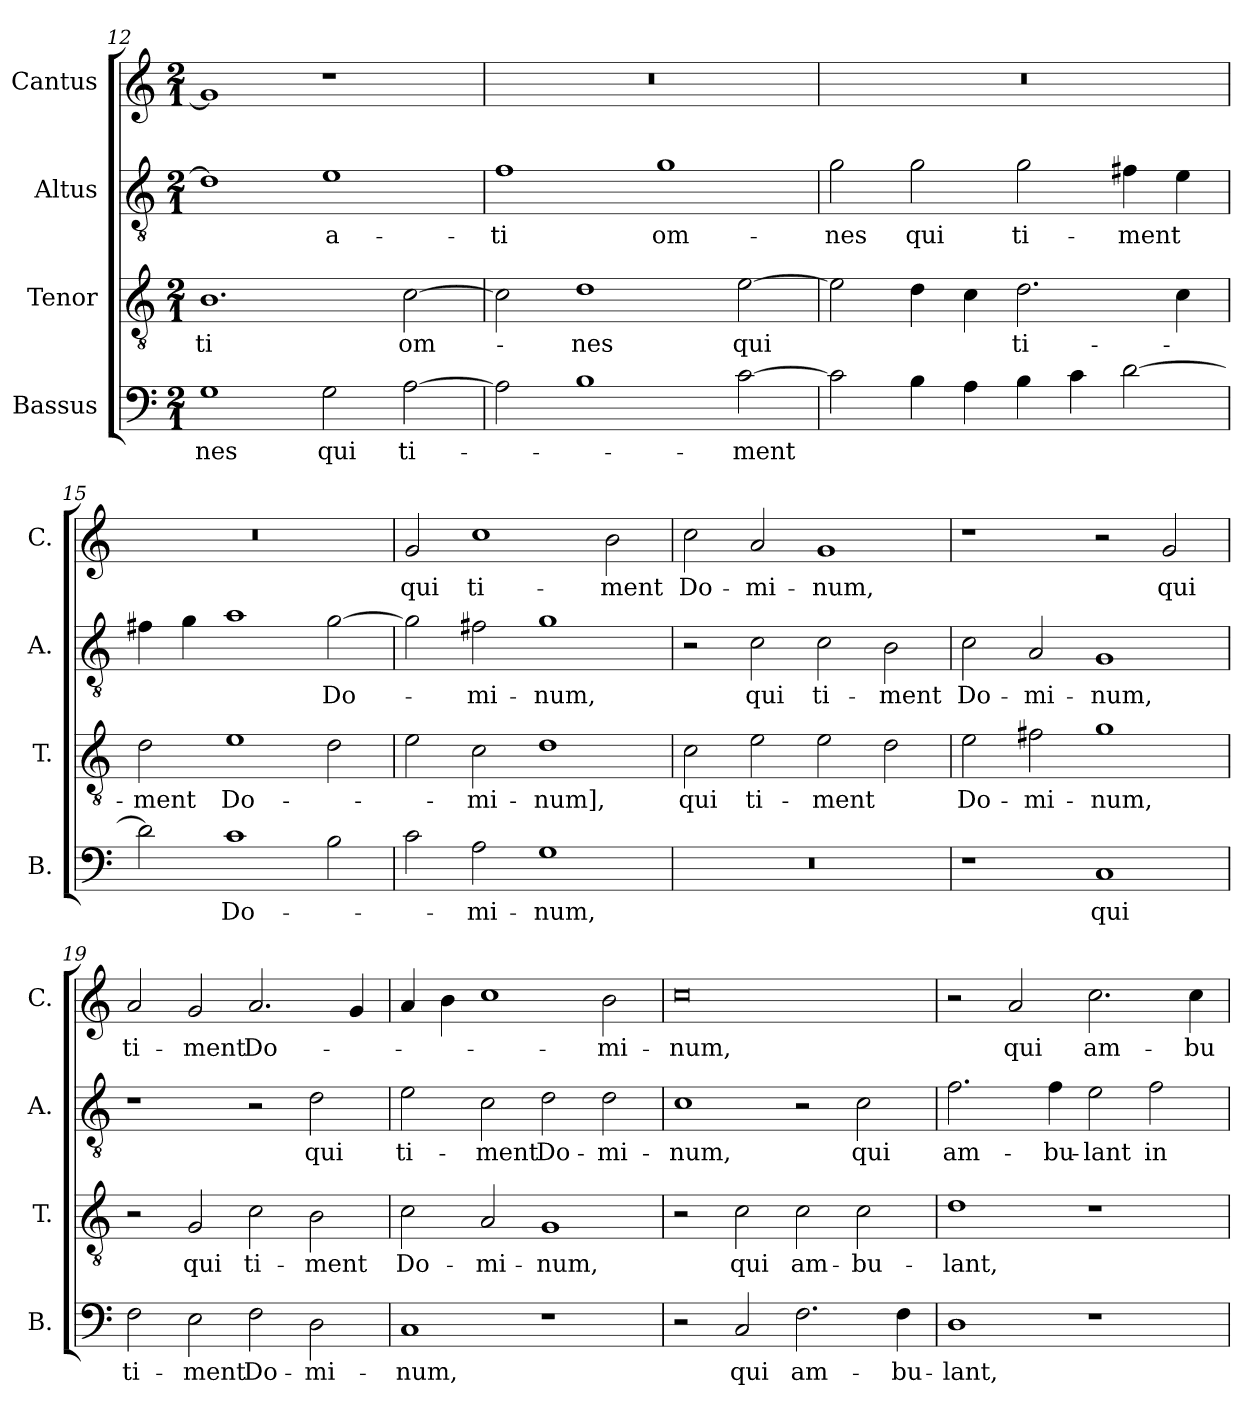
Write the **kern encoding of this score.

**kern	**text	**kern	**text	**kern	**text	**kern	**text
*part4	*part4	*part3	*part3	*part2	*part2	*part1	*part1
*staff4	*staff4	*staff3	*staff3	*staff2	*staff2	*staff1	*staff1
*I"Bassus	*	*I"Tenor	*	*I"Altus	*	*I"Cantus	*
*I'B.	*	*I'T.	*	*I'A.	*	*I'C.	*
!!LO:LB:g=z
*clefF4	*	*clefGv2	*	*clefGv2	*	*clefG2	*
*k[]	*	*k[]	*	*k[]	*	*k[]	*
*M2/1	*	*M2/1	*	*M2/1	*	*M2/1	*
=12	=12	=12	=12	=12	=12	=12	=12
!	!LO:LY:b	!	!LO:LY:b	!	!	!	!
1G	-nes	1.B	-ti	1d]	.	1g]	.
!	!LO:LY:b	!	!	!	!LO:LY:b	!	!
2G\	qui	.	.	1e	-a-	1r	.
!	!LO:LY:b	!	!LO:LY:b	!	!	!	!
[2A\	ti-	[2c\	om-	.	.	.	.
=13	=13	=13	=13	=13	=13	=13	=13
!	!	!	!	!	!LO:LY:b	!	!
2A\]	.	2c\]	.	1f	-ti	0r	.
!	!	!	!LO:LY:b	!	!	!	!
1B	.	1d	-nes	.	.	.	.
!	!	!	!	!	!LO:LY:b	!	!
.	.	.	.	1g	om-	.	.
!	!LO:LY:b	!	!LO:LY:b	!	!	!	!
[2c\	-ment	[2e\	qui	.	.	.	.
=14	=14	=14	=14	=14	=14	=14	=14
!	!	!	!	!	!LO:LY:b	!	!
2c\]	.	2e\]	.	2g\	-nes	0r	.
!	!	!	!	!	!LO:LY:b	!	!
4B\	.	4d\	.	2g\	qui	.	.
4A\	.	4c\	.	.	.	.	.
!	!	!	!LO:LY:b	!	!LO:LY:b	!	!
4B\	.	2.d\	ti-	2g\	ti-	.	.
4c\	.	.	.	.	.	.	.
!	!	!	!	!	!LO:LY:b	!	!
[2d\	.	.	.	4f#X\	-ment	.	.
.	.	4c\	.	4e\	.	.	.
=15	=15	=15	=15	=15	=15	=15	=15
!	!	!	!LO:LY:b	!	!	!	!
2d\]	.	2d\	-ment	4f#X\	.	0r	.
.	.	.	.	4g\	.	.	.
!	!LO:LY:b	!	!LO:LY:b	!	!	!	!
1c	Do-	1e	Do-	1a	.	.	.
!	!	!	!	!	!LO:LY:b	!	!
2B\	.	2d\	.	[2g\	Do-	.	.
=16	=16	=16	=16	=16	=16	=16	=16
!	!	!	!	!	!	!	!LO:LY:b
2c\	.	2e\	.	2g\]	.	2g/	qui
!	!LO:LY:b	!	!LO:LY:b	!	!LO:LY:b	!	!LO:LY:b
2A\	-mi-	2c\	-mi-	2f#X\	-mi-	1cc	ti-
!	!LO:LY:b	!	!LO:LY:b	!	!LO:LY:b	!	!
1G	-num,	1d	-num],	1g	-num,	.	.
!	!	!	!	!	!	!	!LO:LY:b
.	.	.	.	.	.	2b\	-ment
!!LO:PB:g=z
=17	=17	=17	=17	=17	=17	=17	=17
!	!	!	!LO:LY:b	!	!	!	!LO:LY:b
0r	.	2c\	qui	2r	.	2cc\	Do-
!	!	!	!LO:LY:b	!	!LO:LY:b	!	!LO:LY:b
.	.	2e\	ti-	2c\	qui	2a/	-mi-
!	!	!	!LO:LY:b	!	!LO:LY:b	!	!LO:LY:b
.	.	2e\	-ment	2c\	ti-	1g	-num,
!	!	!	!	!	!LO:LY:b	!	!
.	.	2d\	.	2B\	-ment	.	.
=18	=18	=18	=18	=18	=18	=18	=18
!	!	!	!LO:LY:b	!	!LO:LY:b	!	!
1r	.	2e\	Do-	2c\	Do-	1r	.
!	!	!	!LO:LY:b	!	!LO:LY:b	!	!
.	.	2f#X\	-mi-	2A/	-mi-	.	.
!	!LO:LY:b	!	!LO:LY:b	!	!LO:LY:b	!	!
1C	qui	1g	-num,	1G	-num,	2r	.
!	!	!	!	!	!	!	!LO:LY:b
.	.	.	.	.	.	2g/	qui
=19	=19	=19	=19	=19	=19	=19	=19
!	!LO:LY:b	!	!	!	!	!	!LO:LY:b
2F\	ti-	2r	.	1r	.	2a/	ti-
!	!LO:LY:b	!	!LO:LY:b	!	!	!	!LO:LY:b
2E\	-ment	2G/	qui	.	.	2g/	-ment
!	!LO:LY:b	!	!LO:LY:b	!	!	!	!LO:LY:b
2F\	Do-	2c\	ti-	2r	.	2.a/	Do-
!	!LO:LY:b	!	!LO:LY:b	!	!LO:LY:b	!	!
2D\	-mi-	2B\	-ment	2d\	qui	.	.
.	.	.	.	.	.	4g/	.
=20	=20	=20	=20	=20	=20	=20	=20
!	!LO:LY:b	!	!LO:LY:b	!	!LO:LY:b	!	!
1C	-num,	2c\	Do-	2e\	ti-	4a/	.
.	.	.	.	.	.	4b\	.
!	!	!	!LO:LY:b	!	!LO:LY:b	!	!
.	.	2A/	-mi-	2c\	-ment	1cc	.
!	!	!	!LO:LY:b	!	!LO:LY:b	!	!
1r	.	1G	-num,	2d\	Do-	.	.
!	!	!	!	!	!LO:LY:b	!	!LO:LY:b
.	.	.	.	2d\	-mi-	2b\	-mi-
=21	=21	=21	=21	=21	=21	=21	=21
!	!	!	!	!	!LO:LY:b	!	!LO:LY:b
2r	.	2r	.	1c	-num,	0cc	-num,
!	!LO:LY:b	!	!LO:LY:b	!	!	!	!
2C/	qui	2c\	qui	.	.	.	.
!	!LO:LY:b	!	!LO:LY:b	!	!	!	!
2.F\	am-	2c\	am-	2r	.	.	.
!	!	!	!LO:LY:b	!	!LO:LY:b	!	!
.	.	2c\	-bu-	2c\	qui	.	.
!	!LO:LY:b	!	!	!	!	!	!
4F\	-bu-	.	.	.	.	.	.
!!LO:LB:g=z
=22	=22	=22	=22	=22	=22	=22	=22
!	!LO:LY:b	!	!LO:LY:b	!	!LO:LY:b	!	!
1D	-lant,	1d	-lant,	2.f\	am-	2r	.
!	!	!	!	!	!	!	!LO:LY:b
.	.	.	.	.	.	2a/	qui
!	!	!	!	!	!LO:LY:b	!	!
.	.	.	.	4f\	-bu-	.	.
!	!	!	!	!	!LO:LY:b	!	!LO:LY:b
1r	.	1r	.	2e\	-lant	2.cc\	am-
!	!	!	!	!	!LO:LY:b	!	!
.	.	.	.	2f\	in	.	.
!	!	!	!	!	!	!	!LO:LY:b
.	.	.	.	.	.	4cc\	-bu-
=	=	=	=	=	=	=	=
*-	*-	*-	*-	*-	*-	*-	*-
